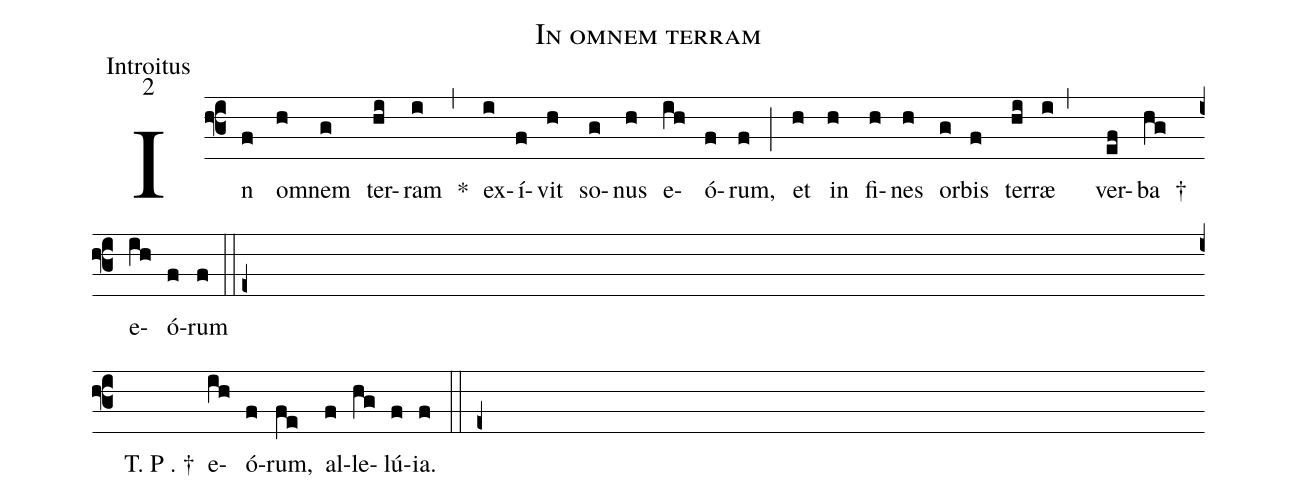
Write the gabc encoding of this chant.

name:In omnem terram;
office-part:Introitus;
mode:2;
%%
(f3) In(f) om(h)nem(g) ter(hi)ram(i) *(,) ex(i)í(f)vit(h) so(g)nus(h) e(ih)ó(f)rum,(f) (;) et(h) in(h) fi(h)nes(h) or(g)bis(f) ter(hi)ræ(i,) ver(ef)ba(hg) †() e(ih)ó(f)rum(f) (::e+Z) () T. P . †() e(ih)ó(f)rum,(fe) al(f)le(hg)lú(f)ia.(f) (::e+)
